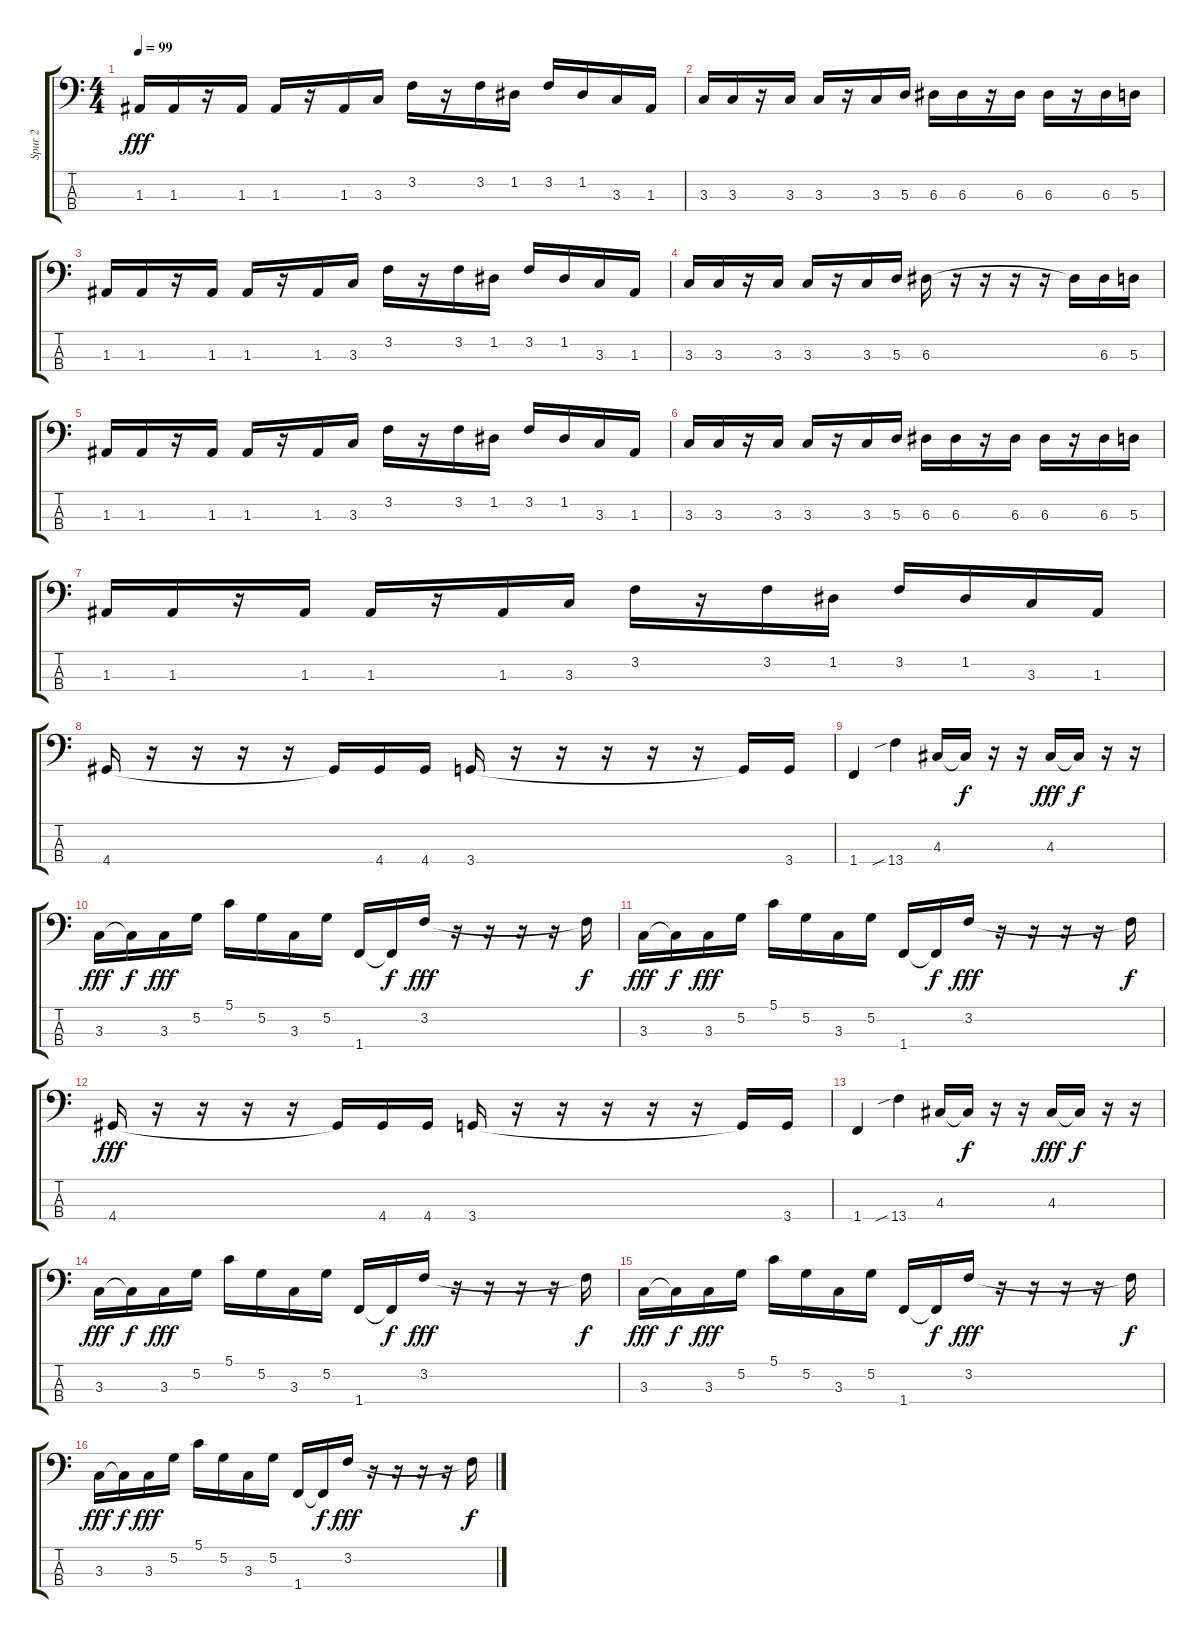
\track ("Spur 2" "Spur 2") {instrument electricbassfinger}
\staff {score tabs}
\tuning (G2 D2 A1 E1) {hide}
\ts (4 4)
\tempo 99
\clef f4
\ks c
1.3.16{dy fff} 1.3.16 r.16 1.3.16 1.3.16 r.16 1.3.16 3.3.16 3.2.16 r.16 3.2.16 1.2.16 3.2.16 1.2.16 3.3.16 1.3.16 |
3.3.16 3.3.16 r.16 3.3.16 3.3.16 r.16 3.3.16 5.3.16 6.3.16 6.3.16 r.16 6.3.16 6.3.16 r.16 6.3.16 5.3.16 |
1.3.16 1.3.16 r.16 1.3.16 1.3.16 r.16 1.3.16 3.3.16 3.2.16 r.16 3.2.16 1.2.16 3.2.16 1.2.16 3.3.16 1.3.16 |
3.3.16 3.3.16 r.16 3.3.16 3.3.16 r.16 3.3.16 5.3.16 6.3.16 r.16 r.16 r.16 r.16 6.3{t}.16 6.3.16 5.3.16 |
1.3.16 1.3.16 r.16 1.3.16 1.3.16 r.16 1.3.16 3.3.16 3.2.16 r.16 3.2.16 1.2.16 3.2.16 1.2.16 3.3.16 1.3.16 |
3.3.16 3.3.16 r.16 3.3.16 3.3.16 r.16 3.3.16 5.3.16 6.3.16 6.3.16 r.16 6.3.16 6.3.16 r.16 6.3.16 5.3.16 |
1.3.16 1.3.16 r.16 1.3.16 1.3.16 r.16 1.3.16 3.3.16 3.2.16 r.16 3.2.16 1.2.16 3.2.16 1.2.16 3.3.16 1.3.16 |
4.4.16 r.16 r.16 r.16 r.16 4.4{t}.16 4.4.16 4.4.16 3.4.16 r.16 r.16 r.16 r.16 r.16 3.4{t}.16 3.4.16 |
1.4.4 13.4{sib}.4 4.3.16 4.3{t}.16{dy f} r.16 r.16 4.3.16{dy fff} 4.3{t}.16{dy f} r.16 r.16 |
3.3.16{dy fff} 3.3{t}.16{dy f} 3.3.16{dy fff} 5.2.16 5.1.16 5.2.16 3.3.16 5.2.16 1.4.16 1.4{t}.16{dy f} 3.2.16{dy fff} r.16 r.16 r.16 r.16 3.2{t}.16{dy f} |
3.3.16{dy fff} 3.3{t}.16{dy f} 3.3.16{dy fff} 5.2.16 5.1.16 5.2.16 3.3.16 5.2.16 1.4.16 1.4{t}.16{dy f} 3.2.16{dy fff} r.16 r.16 r.16 r.16 3.2{t}.16{dy f} |
4.4.16{dy fff} r.16 r.16 r.16 r.16 4.4{t}.16 4.4.16 4.4.16 3.4.16 r.16 r.16 r.16 r.16 r.16 3.4{t}.16 3.4.16 |
1.4.4 13.4{sib}.4 4.3.16 4.3{t}.16{dy f} r.16 r.16 4.3.16{dy fff} 4.3{t}.16{dy f} r.16 r.16 |
3.3.16{dy fff} 3.3{t}.16{dy f} 3.3.16{dy fff} 5.2.16 5.1.16 5.2.16 3.3.16 5.2.16 1.4.16 1.4{t}.16{dy f} 3.2.16{dy fff} r.16 r.16 r.16 r.16 3.2{t}.16{dy f} |
3.3.16{dy fff} 3.3{t}.16{dy f} 3.3.16{dy fff} 5.2.16 5.1.16 5.2.16 3.3.16 5.2.16 1.4.16 1.4{t}.16{dy f} 3.2.16{dy fff} r.16 r.16 r.16 r.16 3.2{t}.16{dy f} |
3.3.16{dy fff} 3.3{t}.16{dy f} 3.3.16{dy fff} 5.2.16 5.1.16 5.2.16 3.3.16 5.2.16 1.4.16 1.4{t}.16{dy f} 3.2.16{dy fff} r.16 r.16 r.16 r.16 3.2{t}.16{dy f}
